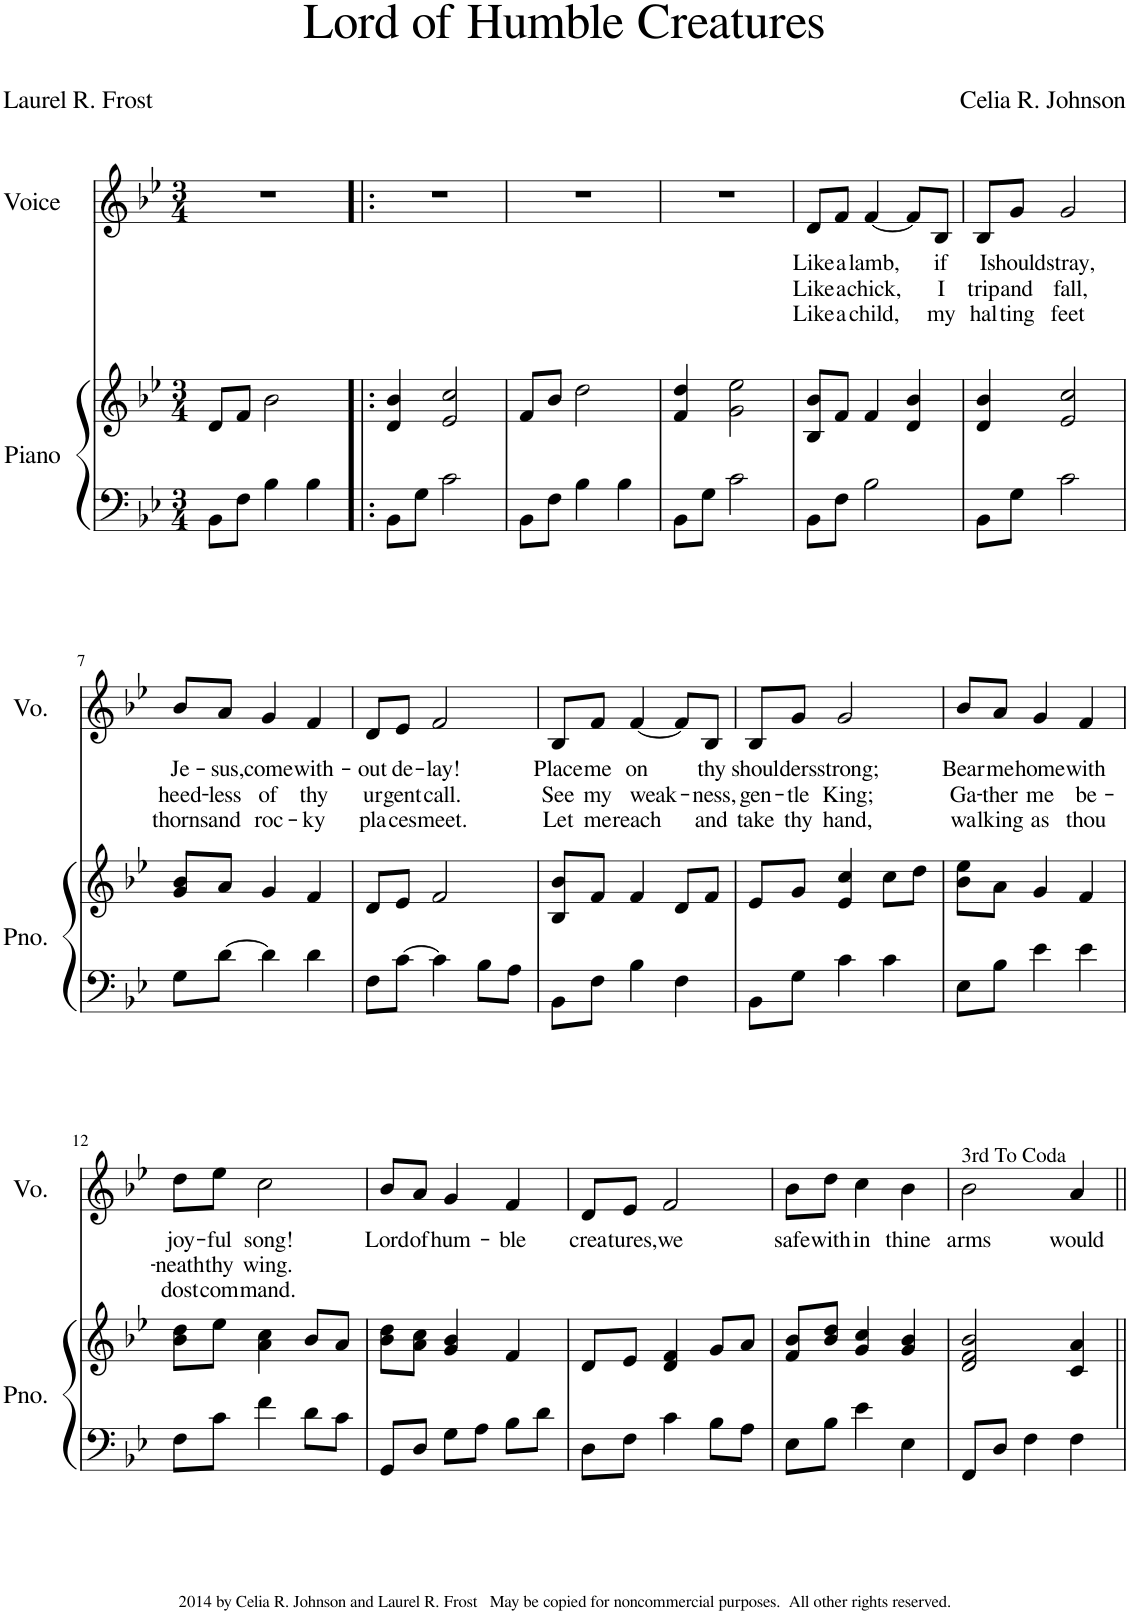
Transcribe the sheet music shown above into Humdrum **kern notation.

**kern	**kern	**kern	**text	**text	**text
*part2	*part2	*part1	*part1	*part1	*part1
*staff3	*staff2	*staff1	*staff1	*staff1	*staff1
*I"Piano	*	*I"Voice	*	*	*
*I'Pno.	*	*I'Vo.	*	*	*
*clefF4	*clefG2	*clefG2	*	*	*
*k[b-e-]	*k[b-e-]	*k[b-e-]	*	*	*
*M3/4	*M3/4	*M3/4	*	*	*
=1	=1	=1	=1	=1	=1
8BB-\L	8d/L	2.r	.	.	.
8F\J	8f/J	.	.	.	.
4B-\	2b-\	.	.	.	.
4B-\	.	.	.	.	.
=2!|:	=2!|:	=2!|:	=2!|:	=2!|:	=2!|:
8BB-\L	4d/ 4b-/	2.r	.	.	.
8G\J	.	.	.	.	.
2c\	2e-/ 2cc/	.	.	.	.
=3	=3	=3	=3	=3	=3
8BB-\L	8f/L	2.r	.	.	.
8F\J	8b-/J	.	.	.	.
4B-\	2dd\	.	.	.	.
4B-\	.	.	.	.	.
=4	=4	=4	=4	=4	=4
8BB-\L	4f/ 4dd/	2.r	.	.	.
8G\J	.	.	.	.	.
2c\	2g\ 2ee-\	.	.	.	.
=5	=5	=5	=5	=5	=5
!	!	!	!LO:LY:b	!LO:LY:b	!LO:LY:b
8BB-\L	8B-/ 8b-/L	8d/L	Like	Like	Like
!	!	!	!LO:LY:b	!LO:LY:b	!LO:LY:b
8F\J	8f/J	8f/J	a	a	a
!	!	!	!LO:LY:b	!LO:LY:b	!LO:LY:b
2B-\	4f/	[4f/	lamb,	chick,	child,
.	4d/ 4b-/	8f/L]	.	.	.
!	!	!	!LO:LY:b	!LO:LY:b	!LO:LY:b
.	.	8B-/J	if	I	my
=6	=6	=6	=6	=6	=6
!	!	!	!LO:LY:b	!LO:LY:b	!LO:LY:b
8BB-\L	4d/ 4b-/	8B-/L	I	trip	hal-
!	!	!	!LO:LY:b	!LO:LY:b	!LO:LY:b
8G\J	.	8g/J	should	and	-ting
!	!	!	!LO:LY:b	!LO:LY:b	!LO:LY:b
2c\	2e-/ 2cc/	2g/	stray,	fall,	feet
!!LO:LB:g=z
=7	=7	=7	=7	=7	=7
!	!	!	!LO:LY:b	!LO:LY:b	!LO:LY:b
8G\L	8g/ 8b-/L	8b-/L	Je-	heed-	thorns
!	!	!	!LO:LY:b	!LO:LY:b	!LO:LY:b
[8d\J	8a/J	8a/J	-sus,	-less	and
!	!	!	!LO:LY:b	!LO:LY:b	!LO:LY:b
4d\]	4g/	4g/	come	of	roc-
!	!	!	!LO:LY:b	!LO:LY:b	!LO:LY:b
4d\	4f/	4f/	with-	thy	-ky
=8	=8	=8	=8	=8	=8
!	!	!	!LO:LY:b	!LO:LY:b	!LO:LY:b
8F\L	8d/L	8d/L	-out	ur-	pla-
!	!	!	!LO:LY:b	!LO:LY:b	!LO:LY:b
[8c\J	8e-/J	8e-/J	de-	-gent	-ces
!	!	!	!LO:LY:b	!LO:LY:b	!LO:LY:b
4c\]	2f/	2f/	-lay!	call.	meet.
8B-\L	.	.	.	.	.
8A\J	.	.	.	.	.
=9	=9	=9	=9	=9	=9
!	!	!	!LO:LY:b	!LO:LY:b	!LO:LY:b
8BB-\L	8B-/ 8b-/L	8B-/L	Place	See	Let
!	!	!	!LO:LY:b	!LO:LY:b	!LO:LY:b
8F\J	8f/J	8f/J	me	my	me
!	!	!	!LO:LY:b	!LO:LY:b	!LO:LY:b
4B-\	4f/	[4f/	on	weak-	reach
4F\	8d/L	8f/L]	.	.	.
!	!	!	!LO:LY:b	!LO:LY:b	!LO:LY:b
.	8f/J	8B-/J	thy	-ness,	and
=10	=10	=10	=10	=10	=10
!	!	!	!LO:LY:b	!LO:LY:b	!LO:LY:b
8BB-\L	8e-/L	8B-/L	shoul-	gen-	take
!	!	!	!LO:LY:b	!LO:LY:b	!LO:LY:b
8G\J	8g/J	8g/J	-ders	-tle	thy
!	!	!	!LO:LY:b	!LO:LY:b	!LO:LY:b
4c\	4e-/ 4cc/	2g/	strong;	King;	hand,
4c\	8cc\L	.	.	.	.
.	8dd\J	.	.	.	.
=11	=11	=11	=11	=11	=11
!	!	!	!LO:LY:b	!LO:LY:b	!LO:LY:b
8E-\L	8b-\ 8ee-\L	8b-/L	Bear	Ga-	wa-
!	!	!	!LO:LY:b	!LO:LY:b	!LO:LY:b
8B-\J	8a\J	8a/J	me	-ther	-lking
!	!	!	!LO:LY:b	!LO:LY:b	!LO:LY:b
4e-\	4g/	4g/	home	me	as
!	!	!	!LO:LY:b	!LO:LY:b	!LO:LY:b
4e-\	4f/	4f/	with	be-	thou
!!LO:LB:g=z
=12	=12	=12	=12	=12	=12
!	!	!	!LO:LY:b	!LO:LY:b	!LO:LY:b
8F\L	8b-\ 8dd\L	8dd\L	joy-	-neath	dost
!	!	!	!LO:LY:b	!LO:LY:b	!LO:LY:b
8c\J	8ee-\J	8ee-\J	-ful	thy	com-
!	!	!	!LO:LY:b	!LO:LY:b	!LO:LY:b
4f\	4a\ 4cc\	2cc\	song!	wing.	-mand.
8d\L	8b-/L	.	.	.	.
8c\J	8a/J	.	.	.	.
=13	=13	=13	=13	=13	=13
!	!	!	!LO:LY:b	!	!
8GG/L	8b-\ 8dd\L	8b-/L	Lord	.	.
!	!	!	!LO:LY:b	!	!
8D/J	8a\ 8cc\J	8a/J	of	.	.
!	!	!	!LO:LY:b	!	!
8G\L	4g/ 4b-/	4g/	hum-	.	.
8A\J	.	.	.	.	.
!	!	!	!LO:LY:b	!	!
8B-\L	4f/	4f/	-ble	.	.
8d\J	.	.	.	.	.
=14	=14	=14	=14	=14	=14
!	!	!	!LO:LY:b	!	!
8D\L	8d/L	8d/L	crea-	.	.
!	!	!	!LO:LY:b	!	!
8F\J	8e-/J	8e-/J	-tures,	.	.
!	!	!	!LO:LY:b	!	!
4c\	4d/ 4f/	2f/	we	.	.
8B-\L	8g/L	.	.	.	.
8A\J	8a/J	.	.	.	.
=15	=15	=15	=15	=15	=15
!	!	!	!LO:LY:b	!	!
8E-\L	8f/ 8b-/L	8b-\L	safe	.	.
!	!	!	!LO:LY:b	!	!
8B-\J	8b-/ 8dd/J	8dd\J	with-	.	.
!	!	!	!LO:LY:b	!	!
4e-\	4g/ 4cc/	4cc\	-in	.	.
!	!	!	!LO:LY:b	!	!
4E-\	4g/ 4b-/	4b-\	thine	.	.
=16	=16	=16	=16	=16	=16
!	!	!LO:TX:a:t=3rd To Coda	!	!	!
!	!	!	!LO:LY:b	!	!
8FF/L	2d/ 2f/ 2b-/	2b-\	arms	.	.
8D/J	.	.	.	.	.
4F\	.	.	.	.	.
!	!	!	!LO:LY:b	!	!
4F\	4c/ 4a/	4a/	would	.	.
=||	=||	=||	=||	=||	=||
*-	*-	*-	*-	*-	*-
